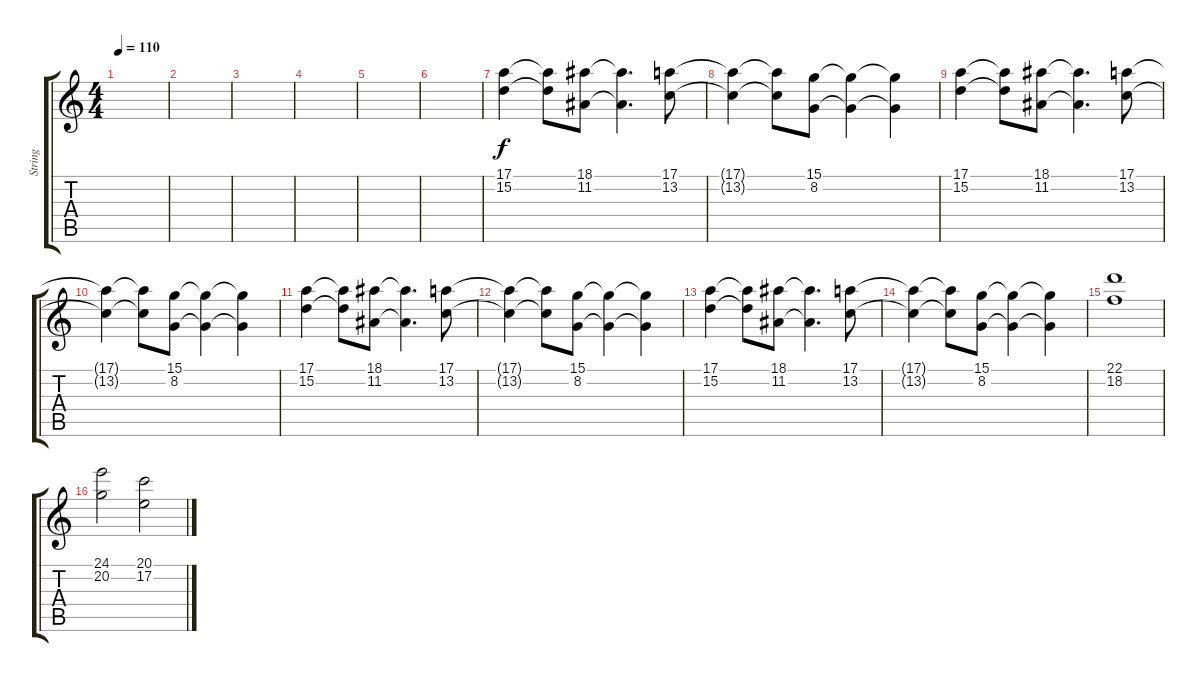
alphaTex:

\track ("String" "String") {instrument stringensemble1}
\staff {score tabs}
\tuning (E4 B3 G3 D3 A2 E2) {hide}
\ts (4 4)
\tempo 110
\clef g2
\ks c
|
|
|
|
|
|
(17.1 15.2).4 (17.1{t} 15.2{t}).8 (18.1 11.2).8 (18.1{t} 11.2{t}).4{d} (17.1 13.2).8 |
(17.1{t} 13.2{t}).4 (17.1{t} 13.2{t}).8 (15.1 8.2).8 (15.1{t} 8.2{t}).4 (15.1{t} 8.2{t}).4 |
(17.1 15.2).4 (17.1{t} 15.2{t}).8 (18.1 11.2).8 (18.1{t} 11.2{t}).4{d} (17.1 13.2).8 |
(17.1{t} 13.2{t}).4 (17.1{t} 13.2{t}).8 (15.1 8.2).8 (15.1{t} 8.2{t}).4 (15.1{t} 8.2{t}).4 |
(17.1 15.2).4 (17.1{t} 15.2{t}).8 (18.1 11.2).8 (18.1{t} 11.2{t}).4{d} (17.1 13.2).8 |
(17.1{t} 13.2{t}).4 (17.1{t} 13.2{t}).8 (15.1 8.2).8 (15.1{t} 8.2{t}).4 (15.1{t} 8.2{t}).4 |
(17.1 15.2).4 (17.1{t} 15.2{t}).8 (18.1 11.2).8 (18.1{t} 11.2{t}).4{d} (17.1 13.2).8 |
(17.1{t} 13.2{t}).4 (17.1{t} 13.2{t}).8 (15.1 8.2).8 (15.1{t} 8.2{t}).4 (15.1{t} 8.2{t}).4 |
(22.1 18.2).1 |
(24.1 20.2).2 (20.1 17.2).2
